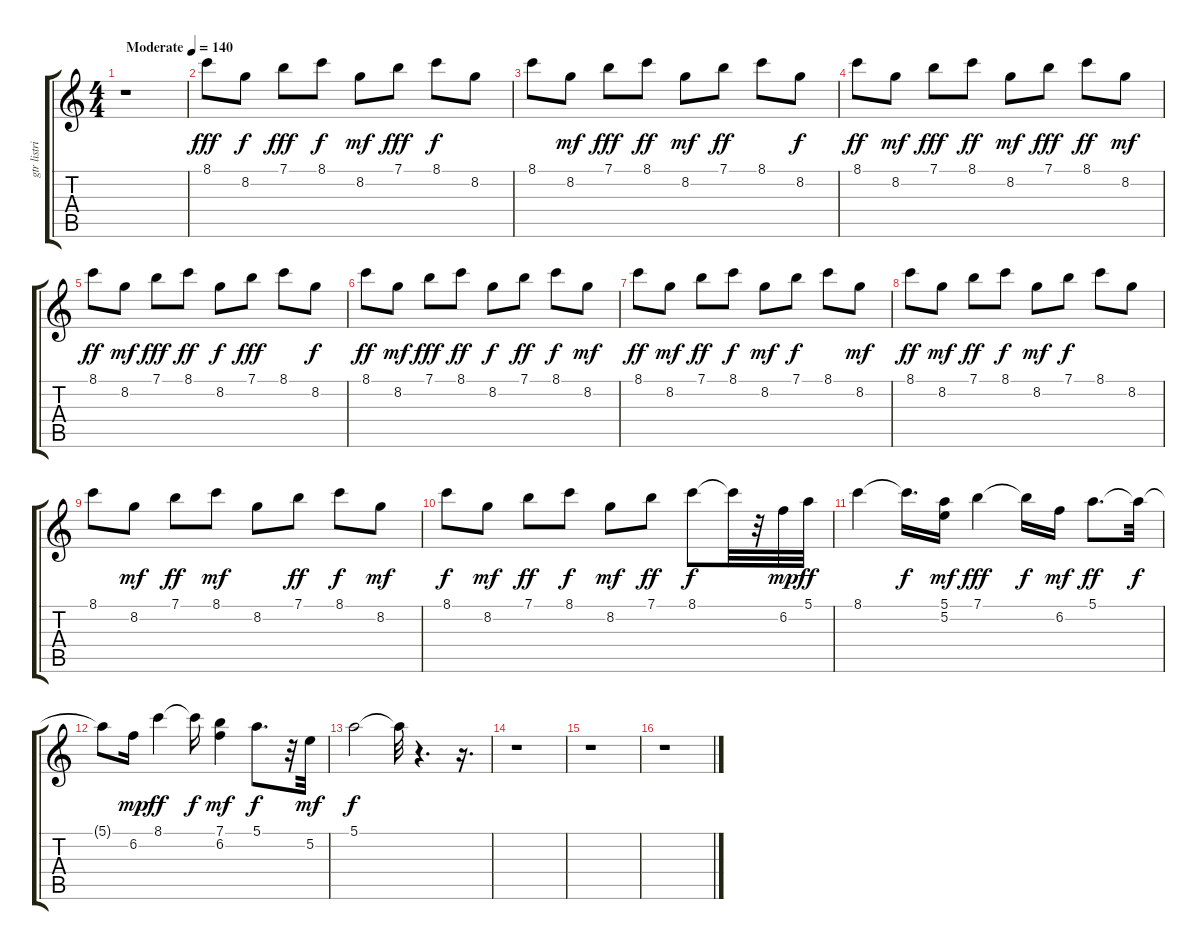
\track ("gtr listrik" "gtr listri") {instrument overdrivenguitar}
\staff {score tabs}
\tuning (E4 B3 G3 D3 A2 E2) {hide}
\ts (4 4)
\tempo (140 "Moderate")
\clef g2
\ks c
r.1{dy fff instrument overdrivenguitar} |
8.1.8 8.2.8{dy f} 7.1.8{dy fff} 8.1.8{dy f} 8.2.8{dy mf} 7.1.8{dy fff} 8.1.8{dy f} 8.2.8 |
8.1.8 8.2.8{dy mf} 7.1.8{dy fff} 8.1.8{dy ff} 8.2.8{dy mf} 7.1.8{dy ff} 8.1.8 8.2.8{dy f} |
8.1.8{dy ff} 8.2.8{dy mf} 7.1.8{dy fff} 8.1.8{dy ff} 8.2.8{dy mf} 7.1.8{dy fff} 8.1.8{dy ff} 8.2.8{dy mf} |
8.1.8{dy ff} 8.2.8{dy mf} 7.1.8{dy fff} 8.1.8{dy ff} 8.2.8{dy f} 7.1.8{dy fff} 8.1.8 8.2.8{dy f} |
8.1.8{dy ff} 8.2.8{dy mf} 7.1.8{dy fff} 8.1.8{dy ff} 8.2.8{dy f} 7.1.8{dy ff} 8.1.8{dy f} 8.2.8{dy mf} |
8.1.8{dy ff} 8.2.8{dy mf} 7.1.8{dy ff} 8.1.8{dy f} 8.2.8{dy mf} 7.1.8{dy f} 8.1.8 8.2.8{dy mf} |
8.1.8{dy ff} 8.2.8{dy mf} 7.1.8{dy ff} 8.1.8{dy f} 8.2.8{dy mf} 7.1.8{dy f} 8.1.8 8.2.8 |
8.1.8 8.2.8{dy mf} 7.1.8{dy ff} 8.1.8{dy mf} 8.2.8 7.1.8{dy ff} 8.1.8{dy f} 8.2.8{dy mf} |
8.1.8{dy f} 8.2.8{dy mf} 7.1.8{dy ff} 8.1.8{dy f} 8.2.8{dy mf} 7.1.8{dy ff} 8.1.8{dy f} 8.1{t}.32 r.32 6.2.32{dy mp} 5.1.32{dy ff} |
8.1.4 8.1{t}.16{d dy f} (5.1 5.2).16{dy mf} 7.1.4{dy fff} 7.1{t}.16{dy f} 6.2.16{dy mf} 5.1.8{d dy ff} 5.1{t}.32{dy f} |
5.1{t}.8 6.2.16{dy mp} 8.1.4{dy ff} 8.1{t}.16{dy f} (7.1 6.2).4{dy mf} 5.1.8{d dy f} r.32 5.2.32{dy mf} |
5.1.2{dy f} 5.1{t}.32 r.4{d} r.16{d} |
r.1 |
r.1 |
r.1
